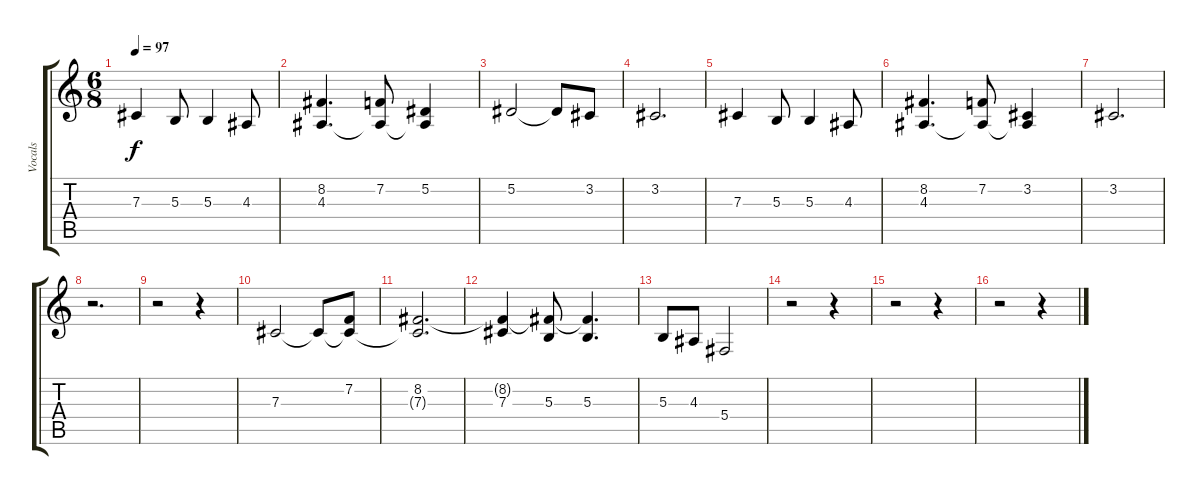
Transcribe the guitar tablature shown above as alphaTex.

\track ("Vocals" "Vocals") {instrument flute}
\staff {score tabs}
\tuning (Eb4 Bb3 Gb3 Db3 Ab2 Eb2) {hide}
\ts (6 8)
\tempo 97
\clef g2
\ks c
7.3.4{dy f} 5.3.8 5.3.4 4.3.8 |
(8.2 4.3).4{d} (7.2 4.3{t}).8 (5.2 4.3{t}).4 |
5.2.2 5.2{t}.8 3.2.8 |
3.2.2{d} |
7.3.4 5.3.8 5.3.4 4.3.8 |
(8.2 4.3).4{d} (7.2 4.3{t}).8 (3.2 4.3{t}).4 |
3.2.2{d} |
r.2{d} |
r.2 r.4 |
7.3.2 7.3{t}.8 (7.2 7.3{t}).8 |
(8.2 7.3{t}).2{d} |
(8.2{t} 7.3).4 (8.2{t} 5.3).8 (8.2{t} 5.3).4{d} |
5.3.8 4.3.8 5.4.2 |
r.2 r.4 |
r.2 r.4 |
r.2 r.4
